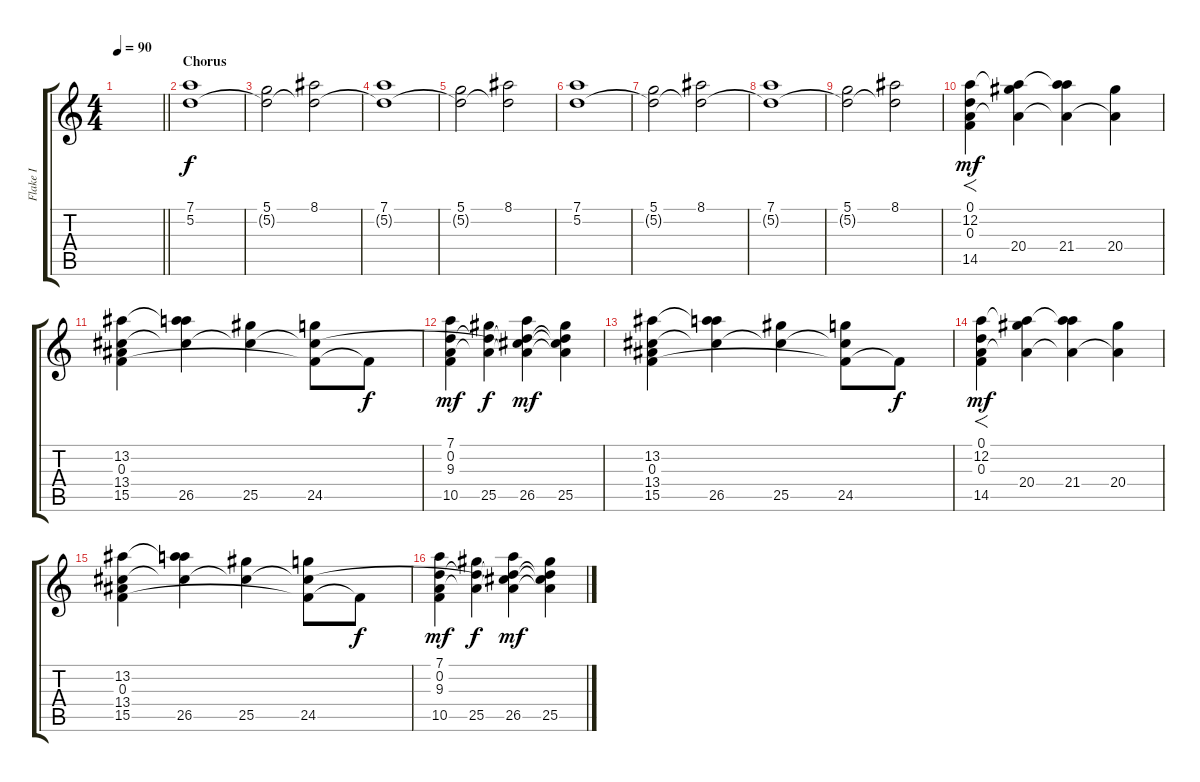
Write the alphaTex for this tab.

\track ("Flake I" "Flake I") {instrument stringensemble1}
\staff {score tabs}
\tuning (D5 A4 F4 C4 G3 C3) {hide}
\ts (4 4)
\tempo 90
\clef g2
\barLineRight lightlight
\ks c
|
\section ("" "Chorus")
(7.1 5.2).1{instrument pad8sweep} |
(5.1 5.2{t}).2 (8.1 5.2{t}).2 |
(7.1 5.2{t}).1 |
(5.1 5.2{t}).2 (8.1 5.2{t}).2 |
(7.1 5.2).1 |
(5.1 5.2{t}).2 (8.1 5.2{t}).2 |
(7.1 5.2{t}).1 |
(5.1 5.2{t}).2 (8.1 5.2{t}).2 |
(0.1 12.2 0.3 14.5).4{f dy mf instrument choiraahs} (12.2{t} 20.4 14.5{t}).4 (12.2{t} 21.4 14.5{t}).4 (20.4 14.5{t}).4{volume 9} |
(13.2 0.3 13.4 15.5).4 (13.2{t} 13.4{t} 26.5).4{volume 7} (13.4{t} 25.5).4{volume 5} (0.3{t} 13.4{t} 24.5).8 0.3{t}.8{dy f volume 7} |
(7.1 0.2 9.3 10.5).4{dy mf volume 7} (0.2{t} 9.3{t} 25.5).4{dy f} (0.2{t} 9.3{t} 13.4{t} 26.5).4{dy mf} (0.2{t} 9.3{t} 13.4{t} 25.5).4{volume 9} |
(13.2 0.3 13.4 15.5).4 (13.2{t} 13.4{t} 26.5).4{volume 7} (13.4{t} 25.5).4{volume 5} (0.3{t} 13.4{t} 24.5).8 0.3{t}.8{dy f volume 7} |
(0.1 12.2 0.3 14.5).4{f dy mf} (12.2{t} 20.4 14.5{t}).4 (12.2{t} 21.4 14.5{t}).4 (20.4 14.5{t}).4{volume 9} |
(13.2 0.3 13.4 15.5).4 (13.2{t} 13.4{t} 26.5).4{volume 7} (13.4{t} 25.5).4{volume 5} (0.3{t} 13.4{t} 24.5).8 0.3{t}.8{dy f volume 7} |
(7.1 0.2 9.3 10.5).4{dy mf volume 7} (0.2{t} 9.3{t} 25.5).4{dy f} (0.2{t} 9.3{t} 13.4{t} 26.5).4{dy mf} (0.2{t} 9.3{t} 13.4{t} 25.5).4{volume 9}
